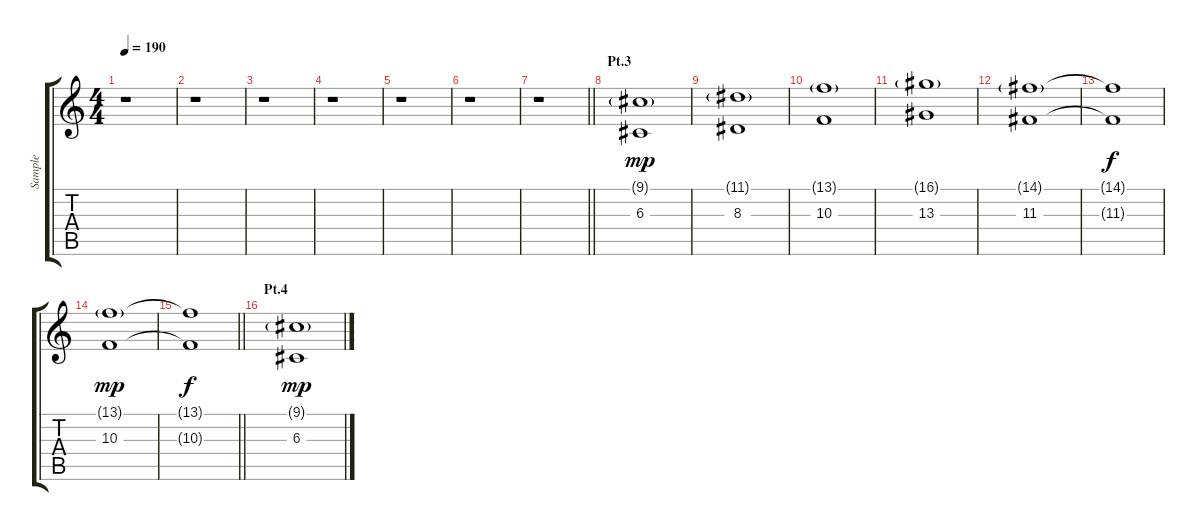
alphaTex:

\track ("Sample" "Sample") {instrument stringensemble1}
\staff {score tabs}
\tuning (E4 B3 G3 D3 A2 D2) {hide}
\ts (4 4)
\tempo 190
\clef g2
\ks c
r.1{dy mp} |
r.1 |
r.1 |
r.1 |
r.1 |
r.1 |
\barLineRight lightlight
r.1 |
\section ("" "Pt.3")
(9.1{g} 6.3).1 |
(11.1{g} 8.3).1 |
(13.1{g} 10.3).1 |
(16.1{g} 13.3).1 |
(14.1{g} 11.3).1 |
(14.1{t} 11.3{t}).1{dy f} |
(13.1{g} 10.3).1{dy mp} |
\barLineRight lightlight
(13.1{t} 10.3{t}).1{dy f} |
\section ("" "Pt.4")
(9.1{g} 6.3).1{dy mp}
